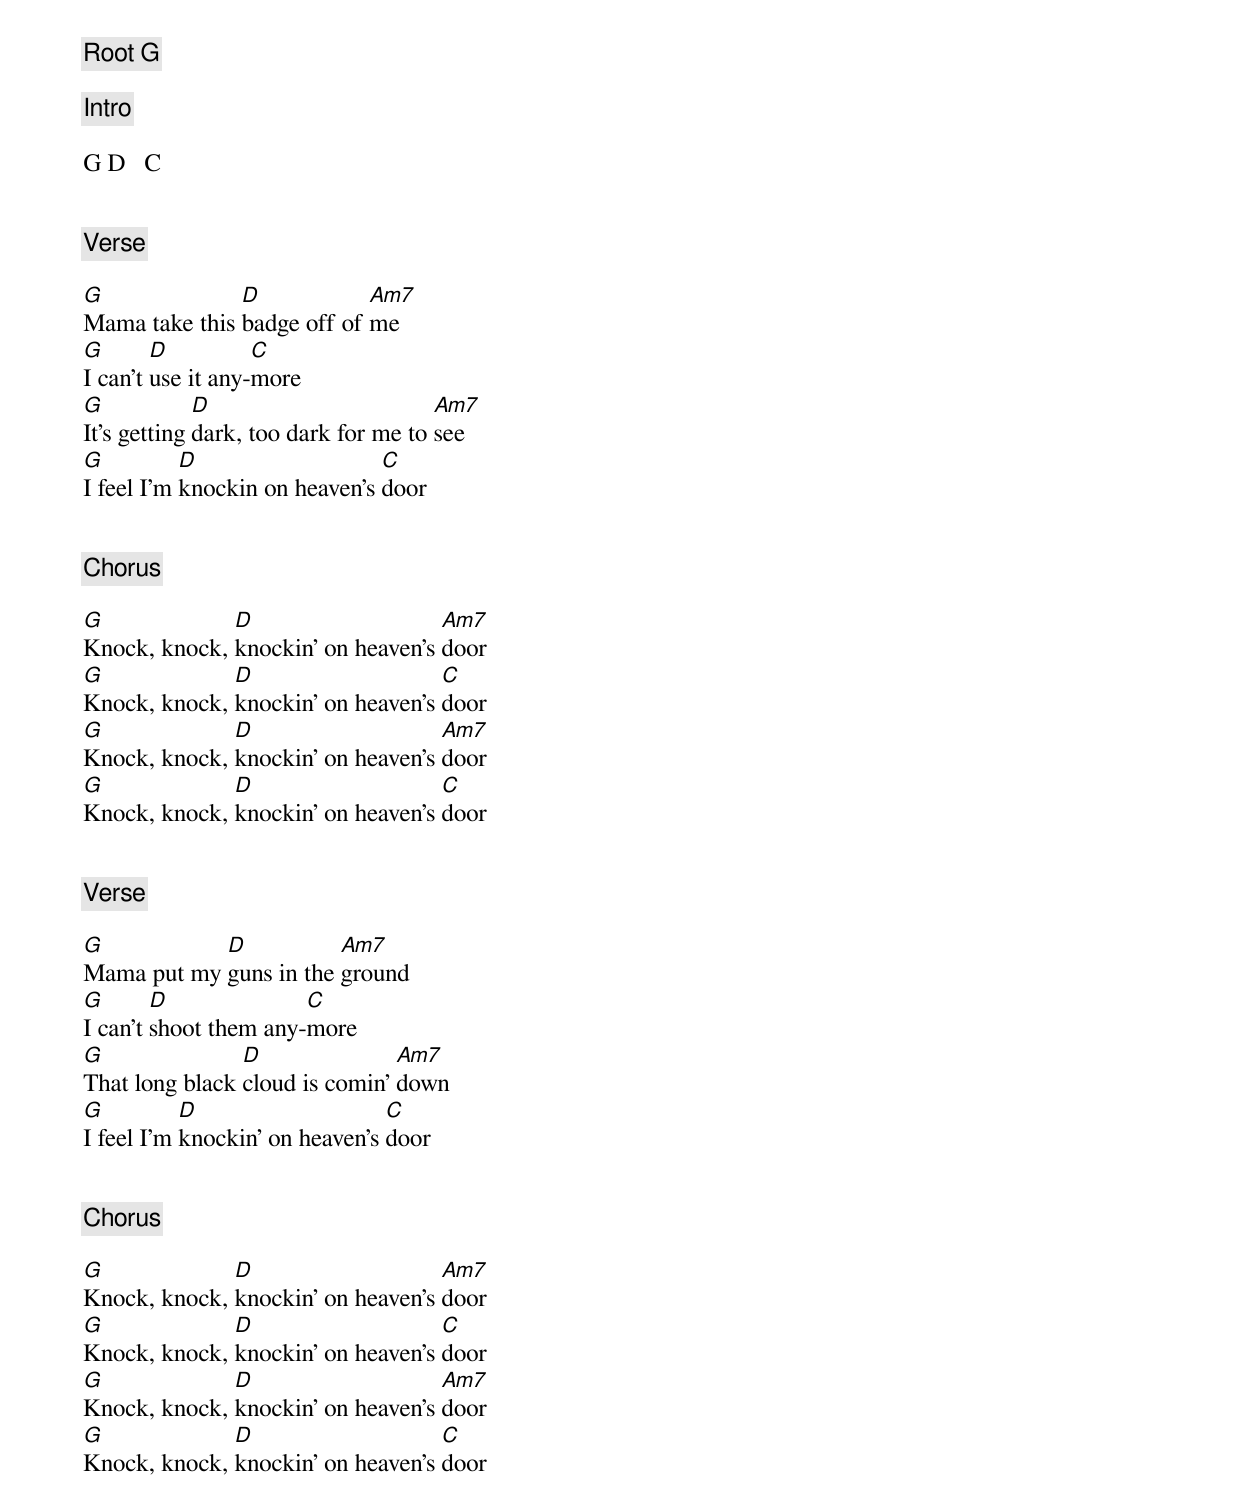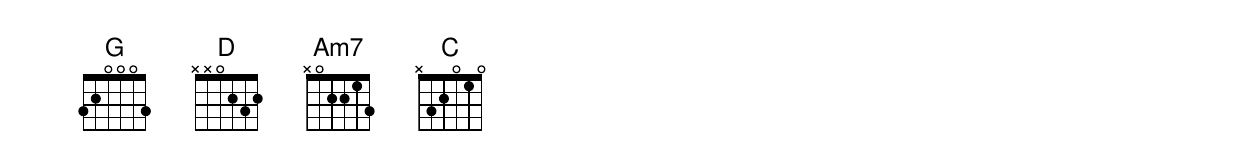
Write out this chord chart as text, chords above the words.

[Root] G

[Intro]

G D   C


[Verse]

G              D            Am7
Mama take this badge off of me
G       D          C
I can't use it any-more
G            D                        Am7
It's getting dark, too dark for me to see
G          D                   C
I feel I'm knockin on heaven's door


[Chorus]

G             D                    Am7
Knock, knock, knockin' on heaven's door
G             D                    C
Knock, knock, knockin' on heaven's door
G             D                    Am7
Knock, knock, knockin' on heaven's door
G             D                    C
Knock, knock, knockin' on heaven's door


[Verse]

G           D           Am7
Mama put my guns in the ground
G       D              C
I can't shoot them any-more
G               D               Am7
That long black cloud is comin' down
G          D                    C
I feel I'm knockin' on heaven's door


[Chorus]

G             D                    Am7
Knock, knock, knockin' on heaven's door
G             D                    C
Knock, knock, knockin' on heaven's door
G             D                    Am7
Knock, knock, knockin' on heaven's door
G             D                    C
Knock, knock, knockin' on heaven's door
